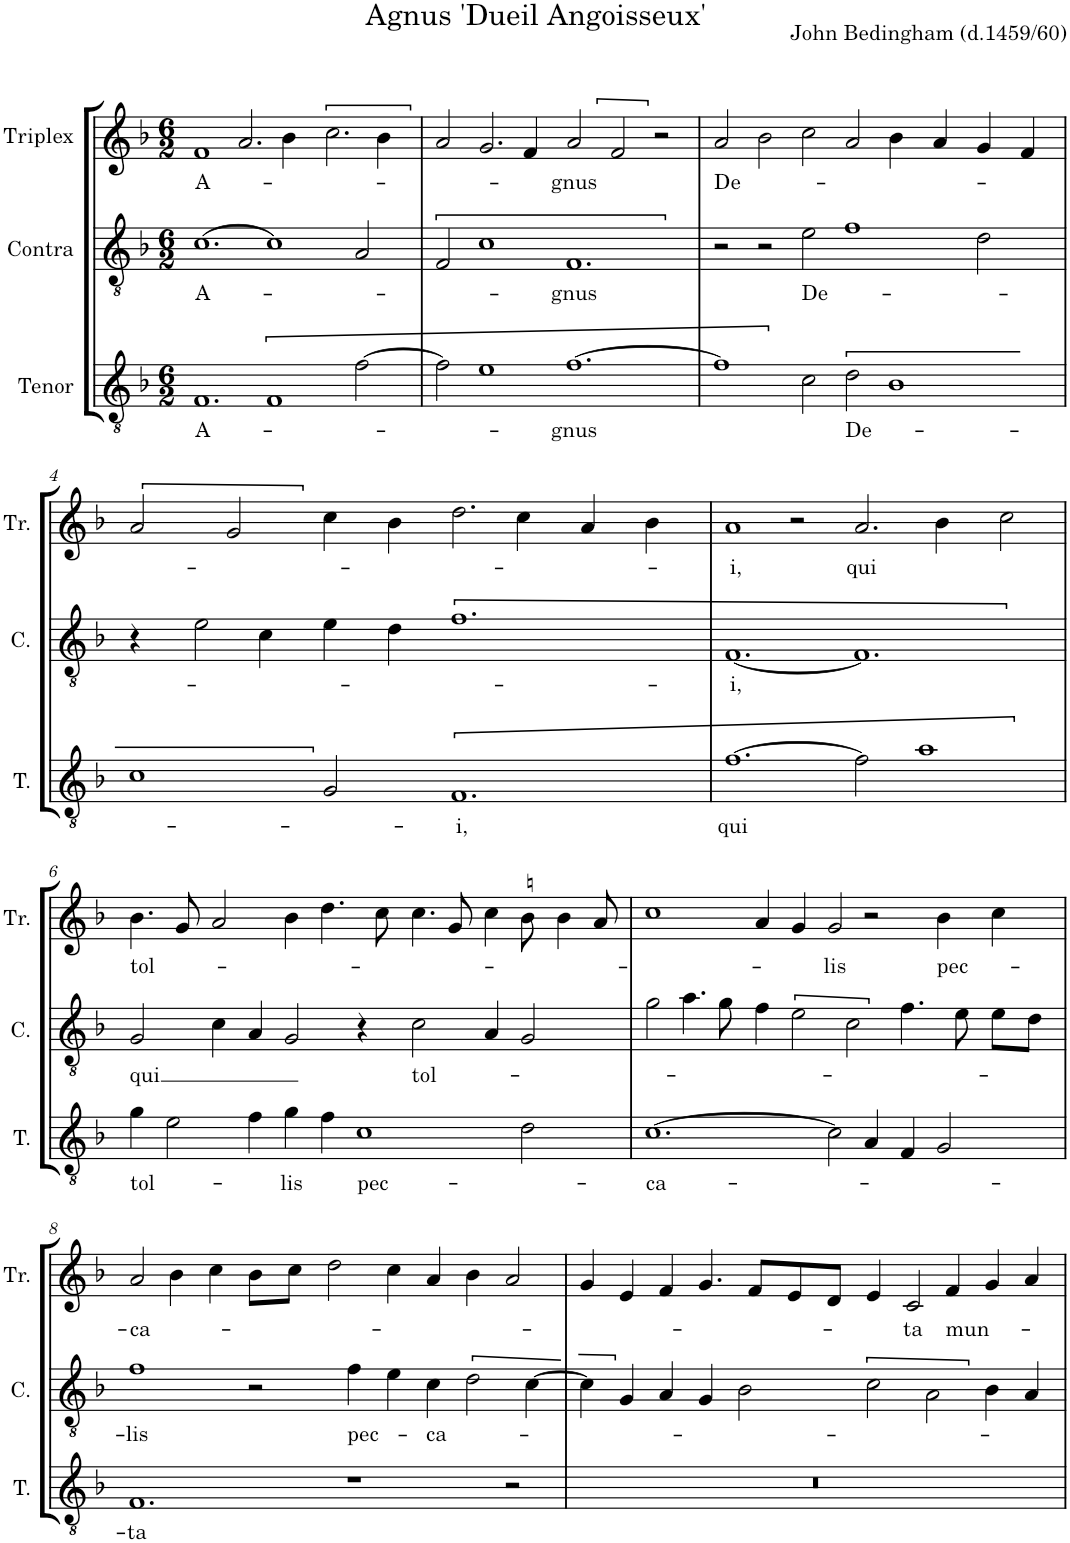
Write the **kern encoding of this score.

**kern	**text	**kern	**text	**kern	**text
*part3	*part3	*part2	*part2	*part1	*part1
*staff3	*staff3	*staff2	*staff2	*staff1	*staff1
*I"Tenor	*	*I"Contra	*	*I"Triplex	*
*I'T.	*	*I'C.	*	*I'Tr.	*
*clefGv2	*	*clefGv2	*	*clefG2	*
*k[b-]	*	*k[b-]	*	*k[b-]	*
*M6/2	*	*M6/2	*	*M6/2	*
=1	=1	=1	=1	=1	=1
!	!LO:LY:b	!	!LO:LY:b	!	!LO:LY:b
1.F	A-	[1.c	A-	1f	A-
.	.	.	.	2.a/	.
1F	.	1c]	.	.	.
.	.	.	.	4b-\	.
.	.	.	.	2.cc\	.
[2f\	.	2A/	.	.	.
.	.	.	.	4b-\	.
=2	=2	=2	=2	=2	=2
2f\]	.	2F/	.	2a/	.
1e	.	1c	.	2.g/	.
.	.	.	.	4f/	.
!	!LO:LY:b	!	!LO:LY:b	!	!LO:LY:b
[1.f	-gnus	1.F	-gnus	2a/	-gnus
.	.	.	.	2f/	.
.	.	.	.	2r	.
=3	=3	=3	=3	=3	=3
!	!	!	!	!	!LO:LY:b
1f]	.	2r	.	2a/	De-
.	.	2r	.	2b-\	.
!	!	!	!LO:LY:b	!	!
2c\	.	2e\	De-	2cc\	.
!	!LO:LY:b	!	!	!	!
2d\	De-	1f	.	2a/	.
1B-	.	.	.	4b-\	.
.	.	.	.	4a/	.
.	.	2d\	.	4g/	.
.	.	.	.	4f/	.
!!LO:LB:g=z
=4	=4	=4	=4	=4	=4
1c	.	4r	.	2a/	.
.	.	2e\	.	.	.
.	.	.	.	2g/	.
.	.	4c\	.	.	.
2G/	.	4e\	.	4cc\	.
.	.	4d\	.	4b-\	.
!	!LO:LY:b	!	!	!	!
1.F	-i,	1.f	.	2.dd\	.
.	.	.	.	4cc\	.
.	.	.	.	4a/	.
.	.	.	.	4b-\	.
=5	=5	=5	=5	=5	=5
!	!LO:LY:b	!	!LO:LY:b	!	!LO:LY:b
[1.f	qui	[1.F	-i,	1a	-i,
.	.	.	.	2r	.
!	!	!	!	!	!LO:LY:b
2f\]	.	1.F]	.	2.a/	qui
1a	.	.	.	.	.
.	.	.	.	4b-\	.
.	.	.	.	2cc\	.
!!LO:LB:g=z
=6	=6	=6	=6	=6	=6
!	!LO:LY:b	!	!LO:LY:b	!	!LO:LY:b
4g\	tol-	2G/	qui	4.b-\	tol-
2e\	.	.	.	.	.
.	.	.	.	8g/	.
.	.	4c\	.	2a/	.
4f\	.	4A/	.	.	.
!	!LO:LY:b	!	!	!	!
4g\	-lis	2G/	.	4b-\	.
4f\	.	.	.	4.dd\	.
!	!LO:LY:b	!	!	!	!
1c	pec-	4r	.	.	.
.	.	.	.	8cc\	.
!	!	!	!LO:LY:b	!	!
.	.	2c\	tol-	4.cc\	.
.	.	.	.	8g/	.
.	.	4A/	.	4cc\	.
!	!	!	!	!LO:TX:a:t=♮	!
2d\	.	2G/	.	8b-\	.
.	.	.	.	4b-\	.
.	.	.	.	8a/	.
=7	=7	=7	=7	=7	=7
!	!LO:LY:b	!	!	!	!
[1.c	-ca-	2g\	.	1cc	.
.	.	4.a\	.	.	.
.	.	8g\	.	.	.
.	.	4f\	.	4a/	.
.	.	2e\	.	4g/	.
!	!	!	!	!	!LO:LY:b
2c\]	.	.	.	2g/	-lis
.	.	2c\	.	.	.
4A/	.	.	.	2r	.
4F/	.	4.f\	.	.	.
!	!	!	!	!	!LO:LY:b
2G/	.	.	.	4b-\	pec-
.	.	8e\	.	.	.
.	.	8e\L	.	4cc\	.
.	.	8d\J	.	.	.
!!LO:LB:g=z
=8	=8	=8	=8	=8	=8
!	!LO:LY:b	!	!LO:LY:b	!	!LO:LY:b
1.F	-ta	1f	-lis	2a/	-ca-
.	.	.	.	4b-\	.
.	.	.	.	4cc\	.
.	.	2r	.	8b-\L	.
.	.	.	.	8cc\J	.
.	.	.	.	2dd\	.
!	!	!	!LO:LY:b	!	!
1r	.	4f\	pec-	.	.
.	.	4e\	.	4cc\	.
!	!	!	!LO:LY:b	!	!
.	.	4c\	-ca-	4a/	.
.	.	2d\	.	4b-\	.
2r	.	.	.	2a/	.
.	.	[4c\	.	.	.
=9	=9	=9	=9	=9	=9
0.r	.	4c\]	.	4g/	.
.	.	4G/	.	4e/	.
.	.	4A/	.	4f/	.
.	.	4G/	.	4.g/	.
.	.	2B-\	.	.	.
.	.	.	.	8f/L	.
.	.	.	.	8e/	.
.	.	.	.	8d/J	.
.	.	2c\	.	4e/	.
!	!	!	!	!	!LO:LY:b
.	.	.	.	2c/	-ta
.	.	2A\	.	.	.
!	!	!	!	!	!LO:LY:b
.	.	.	.	4f/	mun-
.	.	4B-\	.	4g/	.
.	.	4A/	.	4a/	.
=	=	=	=	=	=
*-	*-	*-	*-	*-	*-
